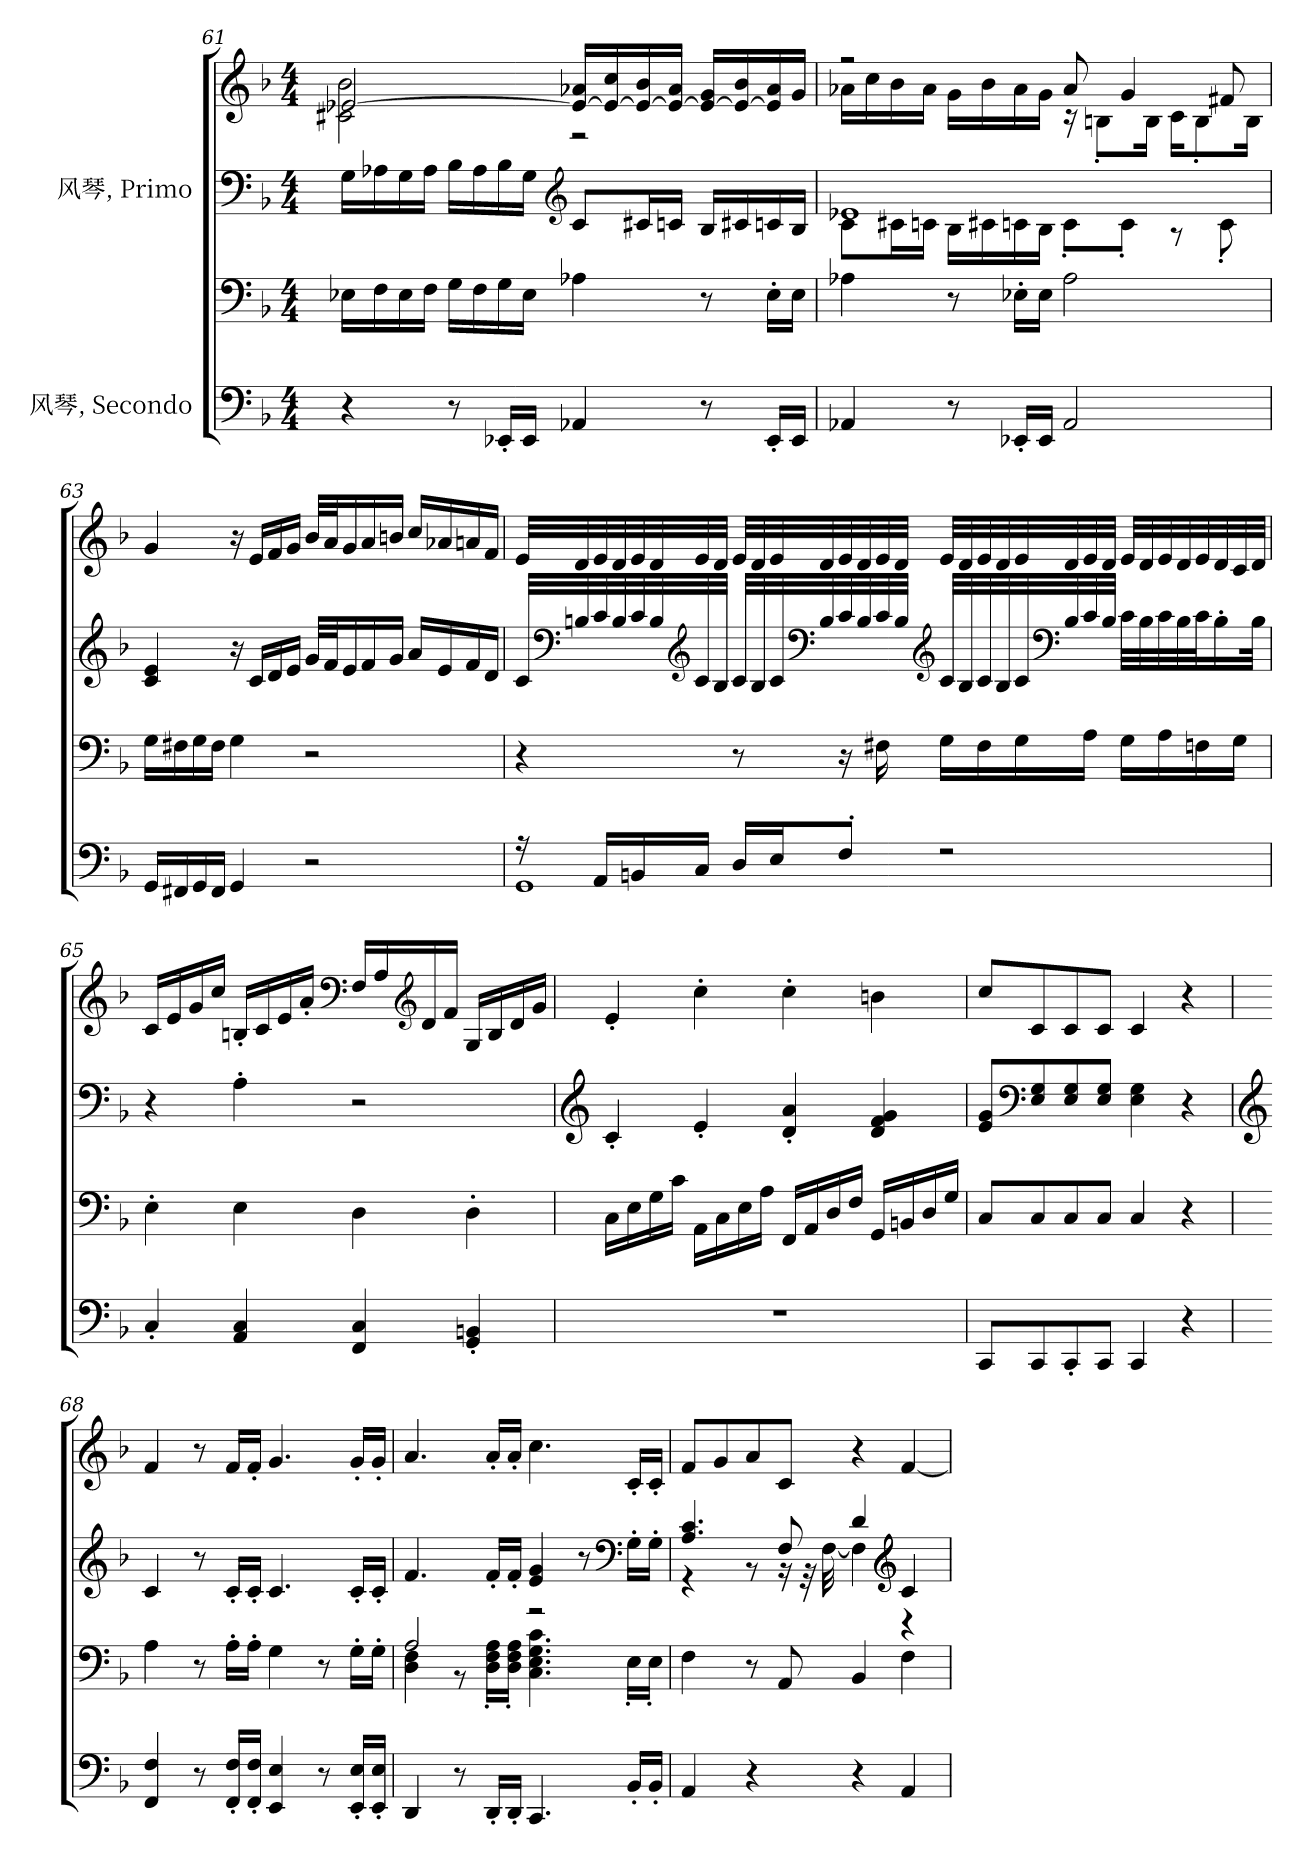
**kern	**kern	**kern	**kern
*part2	*part2	*part1	*part1
*staff4	*staff3	*staff2	*staff1
*I"风琴, Secondo	*	*I"风琴, Primo	*
!!LO:LB:g=z
*clefF4	*clefF4	*clefF4	*clefG2
*k[b-]	*k[b-]	*k[b-]	*k[b-]
*M4/4	*M4/4	*M4/4	*M4/4
=61	=61	=61	=61
*	*	*	*^
4r	16E-X\LL	16G\LL	[2e-X/	2c#X\ 2b-\
.	16F\	16A-X\	.	.
.	16E-\	16G\	.	.
.	16F\JJ	16A-\JJ	.	.
8r	16G\LL	16B-\LL	.	.
.	16F\	16A-\	.	.
16EE-X'/LL	16G\	16B-\	.	.
16EE-/JJ	16E-\JJ	16G\JJ	.	.
*	*	*clefG2	*	*
4AA-X/	4A-X\	8c/L	16e-/_ 16a-X/LL	2r
.	.	.	16e-/_ 16cc/	.
.	.	16c#X/L	16e-/_ 16b-/	.
.	.	16cn/JJ	16e-/_ 16a-/JJ	.
8r	8r	16B-/LL	16e-/_ 16g/LL	.
.	.	16c#X/	16e-/_ 16b-/	.
16EE-'/LL	16E-'\LL	16cn/	16e-/] 16a-/	.
16EE-/JJ	16E-\JJ	16B-/JJ	16g/JJ	.
!!LO:LB:g=z	!!
=62	=62	=62	=62	=62
*	*	*^	*	*
4AA-X/	4A-X\	1e-X	8c\L	2r	16a-X\LL
.	.	.	.	.	16cc\
.	.	.	16c#X\L	.	16b-\
.	.	.	16cn\JJ	.	16a-\JJ
8r	8r	.	16B-\LL	.	16g\LL
.	.	.	16c#X\	.	16b-\
16EE-X'/LL	16E-X'\LL	.	16cn\	.	16a-\
16EE-/JJ	16E-\JJ	.	16B-\JJ	.	16g\JJ
2AA-/	2A-\	.	8c'\L	8a-/	16r
.	.	.	.	.	8Bn'\L
.	.	.	8c'\J	4g/	.
.	.	.	.	.	16B\Jk
.	.	.	8r	.	16c\KL
.	.	.	.	.	8B'\
.	.	.	8c'\	8f#X/	.
.	.	.	.	.	16B\Jk
*	*	*v	*v	*	*
*	*	*	*v	*v
=63	=63	=63	=63
16GG/LL	16G\LL	4c/ 4e/	4g/
16FF#X/	16F#X\	.	.
16GG/	16G\	.	.
16FF#/JJ	16F#\JJ	.	.
4GG/	4G\	16r	16r
.	.	16c/LL	16e/LL
.	.	16d/	16f/
.	.	16e/JJ	16g/JJ
2r	2r	32g/LLL	32b-/LLL
.	.	32f/J	32a/J
.	.	16e/	16g/
.	.	16f/	16a/
.	.	16g/JJ	16bn/JJ
.	.	16a/LL	16cc/LL
.	.	16e/	16a-X/
.	.	16f/	16an/
.	.	16d/JJ	16f/JJ
!!LO:PB:g=z
=64	=64	=64	=64
*^	*	*	*
16r	1GG	4r	32c/LLL	32e/LLL
*	*	*	*clefF4	*
.	.	.	32Bn/	32d/
16AA/LL	.	.	32c/	32e/
.	.	.	32B/	32d/
16BBn/	.	.	32c/	32e/
.	.	.	32B/	32d/
*	*	*	*clefG2	*
16C/JJ	.	.	32c/	32e/
.	.	.	32B/JJJ	32d/JJJ
16D/LL	.	8r	32c/LLL	32e/LLL
.	.	.	32B/	32d/
16E/J	.	.	32c/	32e/
*	*	*	*clefF4	*
.	.	.	32B/	32d/
8F'/J	.	16r	32c/	32e/
.	.	.	32B/	32d/
.	.	16F#X\	32c/	32e/
.	.	.	32B/JJJ	32d/JJJ
*	*	*	*clefG2	*
2r	.	16G\LL	32c/LLL	32e/LLL
.	.	.	32B/	32d/
.	.	16F#\	32c/	32e/
.	.	.	32B/	32d/
.	.	16G\	32c/	32e/
*	*	*	*clefF4	*
.	.	.	32B/	32d/
.	.	16A\JJ	32c/	32e/
.	.	.	32B/JJJ	32d/JJJ
.	.	16G\LL	32c\LLL	32e/LLL
.	.	.	32B\	32d/
.	.	16A\	32c\	32e/
.	.	.	32B\	32d/
.	.	16Fn\	32c\J	32e/
.	.	.	16B'\	32d/
.	.	16G\JJ	.	32c/
.	.	.	32B\JJk	32d/JJJ
*v	*v	*	*	*
!!LO:LB:g=z
=65	=65	=65	=65
4C'/	4E'\	4r	16c/LL
.	.	.	16e/
.	.	.	16g/
.	.	.	16cc/JJ
4AA/ 4C/	4E\	4A'\	16Bn'/LL
.	.	.	16c/
.	.	.	16e/
.	.	.	16a'/JJ
*	*	*	*clefF4
4FF/ 4C/	4D\	2r	16F/LL
.	.	.	16A/
*	*	*	*clefG2
.	.	.	16d/
.	.	.	16f/JJ
4GG/' 4BBn/'	4D'\	.	16G/LL
.	.	.	16B/
.	.	.	16d/
.	.	.	16g/JJ
=66	=66	=66	=66
*	*	*clefG2	*
1r	16C\LL	4c'/	4e'/
.	16E\	.	.
.	16G\	.	.
.	16c\JJ	.	.
.	16AA\LL	4e'/	4cc'\
.	16C\	.	.
.	16E\	.	.
.	16A\JJ	.	.
.	16FF/LL	4d/' 4a/'	4cc'\
.	16AA/	.	.
.	16D/	.	.
.	16F/JJ	.	.
.	16GG/LL	4d/ 4f/ 4g/	4bn\
.	16BBn/	.	.
.	16D/	.	.
.	16G/JJ	.	.
!!LO:LB:g=z
=67	=67	=67	=67
8CC/L	8C/L	8e/ 8g/L	8cc/L
*	*	*clefF4	*
8CC/	8C/	8E/ 8G/	8c/
8CC'/	8C/	8E/ 8G/	8c/
8CC/J	8C/J	8E/ 8G/J	8c/J
4CC/	4C/	4E\ 4G\	4c/
4r	4r	4r	4r
=68	=68	=68	=68
*	*	*clefG2	*
4FF/ 4F/	4A\	4c/	4f/
8r	8r	8r	8r
16FF/' 16F/'LL	16A'\LL	16c'/LL	16f/LL
16FF/' 16F/'JJ	16A'\JJ	16c'/JJ	16f'/JJ
4EE/ 4E/	4G\	4.c/	4.g/
8r	8r	.	.
16EE/' 16E/'LL	16G'\LL	16c'/LL	16g'/LL
16EE/' 16E/'JJ	16G'\JJ	16c'/JJ	16g'/JJ
=69	=69	=69	=69
*	*^	*	*
4DD/	2A/	4D\ 4F\	4.f/	4.a/
8r	.	8r	.	.
16DD'/LL	.	16D\' 16F\' 16A\'LL	16f'/LL	16a'/LL
16DD'/JJ	.	16D\' 16F\' 16A\'JJ	16f'/JJ	16a'/JJ
4.CC/	2r	4.C\ 4.E\ 4.G\ 4.c\	4e/ 4g/	4.cc\
.	.	.	8r	.
*	*	*	*clefF4	*
16BB-'/LL	.	16E'\LL	16G'\LL	16c'/LL
16BB-'/JJ	.	16E'\JJ	16G'\JJ	16c'/JJ
*	*v	*v	*	*
=70	=70	=70	=70
*	*	*^	*
4AA/	4F\	4.A/ 4.c/	4r	8f/L
.	.	.	.	8g/
4r	8r	.	8r	8a/
.	8AA/	8F/	16r	8c/J
.	.	.	32r	.
.	.	.	[32F\	.
4r	4BB-/	4d/	4F\]	4r
*	*	*clefG2	*	*
4AA/	4F\	4c/	4r	[4f/
*	*	*v	*v	*
=	=	=	=
*-	*-	*-	*-
